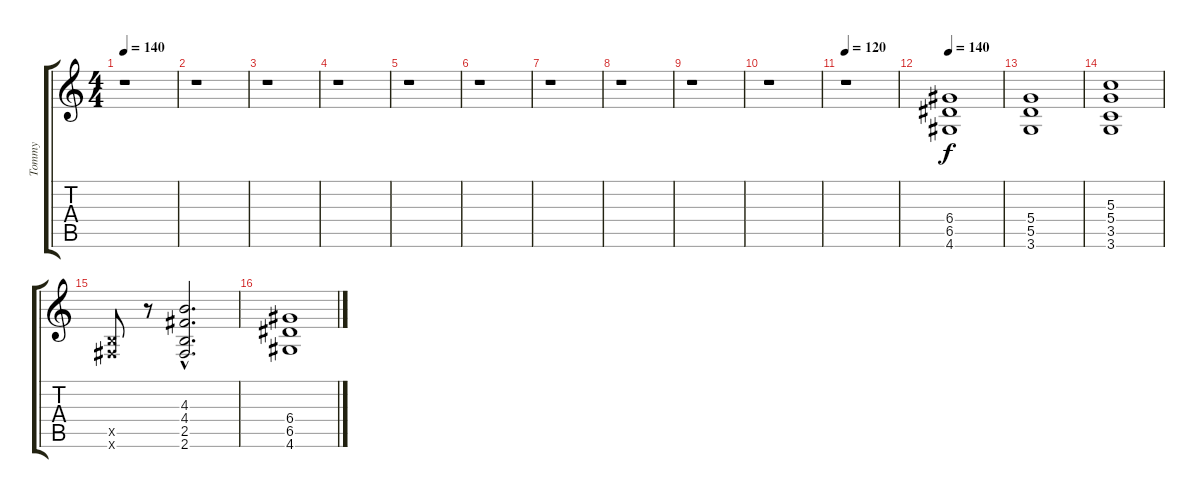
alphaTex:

\track ("Tommy" "Tommy") {instrument distortionguitar}
\staff {score tabs}
\tuning (E4 B3 G3 D3 A2 E2) {hide}
\ts (4 4)
\tempo 140
\tempo 70
\tempo 140
\clef g2
\ks c
r.1{dy f instrument distortionguitar} |
r.1 |
r.1 |
r.1 |
r.1 |
r.1 |
r.1 |
r.1 |
r.1 |
r.1 |
\tempo 120
r.1 |
\tempo 140
(6.4 6.5 4.6).1 |
(5.4 5.5 3.6).1 |
(5.3 5.4 3.5 3.6).1 |
(2.5{x} 2.6{x}).8 r.8 (4.3{hac} 4.4{hac} 2.5{hac} 2.6{hac}).2{d} |
(6.4 6.5 4.6).1
